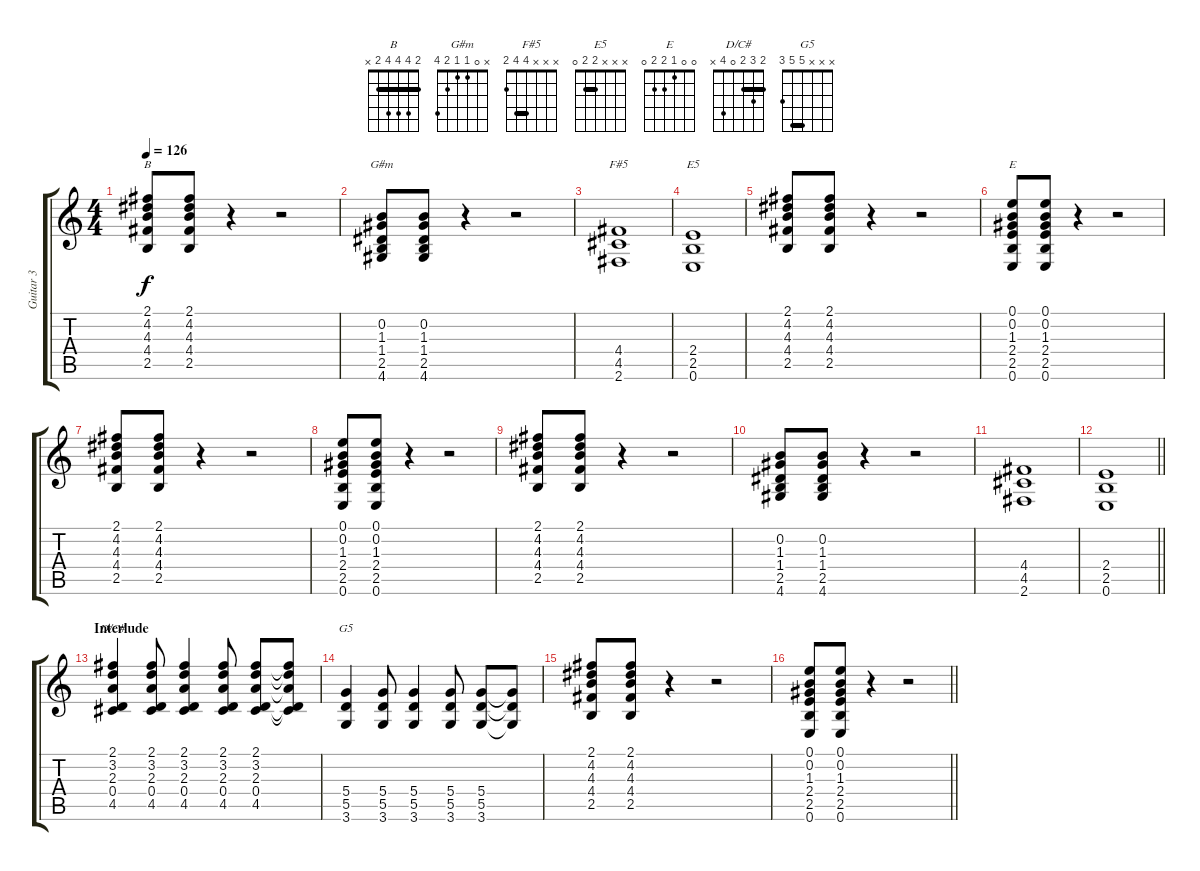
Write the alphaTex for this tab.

\track ("Guitar 3" "Guitar 3") {instrument overdrivenguitar}
\staff {score tabs}
\tuning (E4 B3 G3 D3 A2 E2) {hide}
\chord ("B" 2 4 4 4 2 x) {barre 2}
\chord ("G#m" x 0 1 1 2 4)
\chord ("F#5" x x x 4 4 2) {barre 4}
\chord ("E5" x x x 2 2 0) {barre 2}
\chord ("E" 0 0 1 2 2 0)
\chord ("D/C#" 2 3 2 0 4 x) {barre 2}
\chord ("G5" x x x 5 5 3) {barre 5}
\ts (4 4)
\tempo 126
\clef g2
\ks c
(2.1 4.2 4.3 4.4 2.5).8{ch "B" dy f} (2.1 4.2 4.3 4.4 2.5).8 r.4 r.2 |
(0.2 1.3 1.4 2.5 4.6).8{ch "G#m"} (0.2 1.3 1.4 2.5 4.6).8 r.4 r.2 |
(4.4 4.5 2.6).1{ch "F#5"} |
(2.4 2.5 0.6).1{ch "E5"} |
(2.1 4.2 4.3 4.4 2.5).8 (2.1 4.2 4.3 4.4 2.5).8 r.4 r.2 |
(0.1 0.2 1.3 2.4 2.5 0.6).8{ch "E"} (0.1 0.2 1.3 2.4 2.5 0.6).8 r.4 r.2 |
(2.1 4.2 4.3 4.4 2.5).8 (2.1 4.2 4.3 4.4 2.5).8 r.4 r.2 |
(0.1 0.2 1.3 2.4 2.5 0.6).8 (0.1 0.2 1.3 2.4 2.5 0.6).8 r.4 r.2 |
(2.1 4.2 4.3 4.4 2.5).8 (2.1 4.2 4.3 4.4 2.5).8 r.4 r.2 |
(0.2 1.3 1.4 2.5 4.6).8 (0.2 1.3 1.4 2.5 4.6).8 r.4 r.2 |
(4.4 4.5 2.6).1 |
\barLineRight lightlight
(2.4 2.5 0.6).1 |
\section ("" "Interlude")
(2.1 3.2 2.3 0.4 4.5).4{ch "D/C#"} (2.1 3.2 2.3 0.4 4.5).8 (2.1 3.2 2.3 0.4 4.5).4 (2.1 3.2 2.3 0.4 4.5).8 (2.1 3.2 2.3 0.4 4.5).8 (2.1{t} 3.2{t} 2.3{t} 0.4{t} 4.5{t}).8 |
(5.4 5.5 3.6).4{ch "G5"} (5.4 5.5 3.6).8 (5.4 5.5 3.6).4 (5.4 5.5 3.6).8 (5.4 5.5 3.6).8 (5.4{t} 5.5{t} 3.6{t}).8 |
(2.1 4.2 4.3 4.4 2.5).8 (2.1 4.2 4.3 4.4 2.5).8 r.4 r.2 |
\barLineRight lightlight
(0.1 0.2 1.3 2.4 2.5 0.6).8 (0.1 0.2 1.3 2.4 2.5 0.6).8 r.4 r.2
